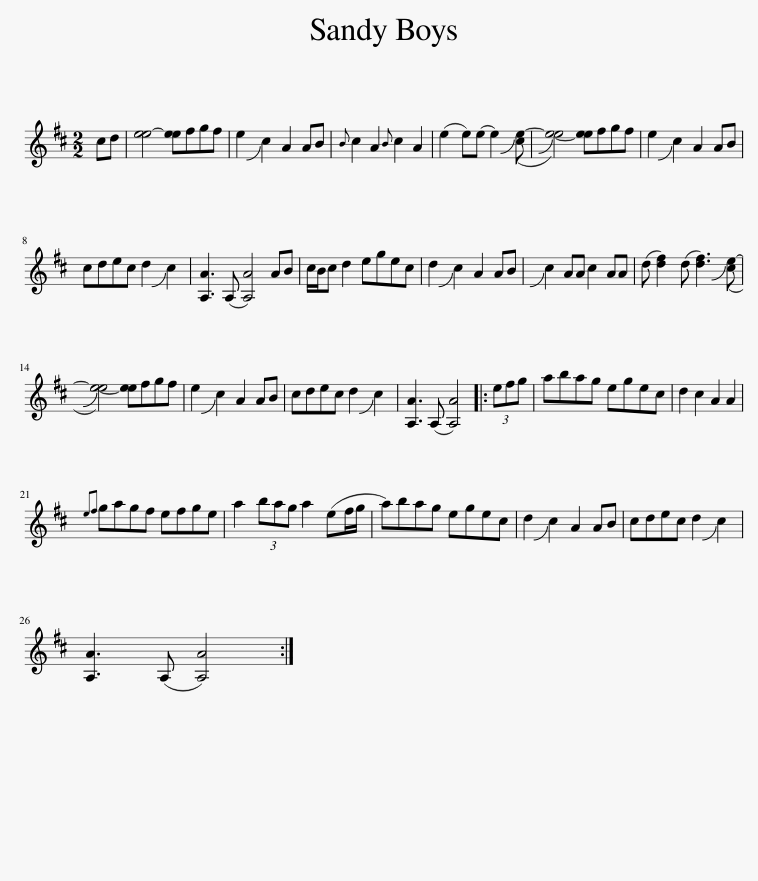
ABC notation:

X:1
L:1/8
M:2/2
I:linebreak $
K:D
V:1 treble
V:1
 cd | [ee-]4 [ee]fgf | e2 !slide!c2 A2 AB |{B} c2 A2{B} c2 A2 | (e2 e)(e e2) (!slide![ce-] | %5
 !slide![e-e]4) [ee]fgf | e2 !slide!c2 A2 AB |$ cdec d2 !slide!c2 | [A,A]3 (A, [A,A]4) AB | c/B/c d2 egec | %10
 d2 !slide!c2 A2 AB | !slide!c2 AA c2 AA | (d [df]2) (d [df]3) (!slide![ce-] |$ !slide![e-e]4) [ee]fgf | e2 !slide!c2 A2 AB | %15
 cdec d2 !slide!c2 | [A,A]3 (A, [A,A]4) |: (3efg | abag egec | d2 c2 A2 A2 |$ %20
{ef} gagf efge | a2 (3bag a2 (ef/g/ | a)bag egec | d2 !slide!c2 A2 AB | cdec d2 !slide!c2 |$ %25
 [A,A]3 (A, [A,A]4) :| %26
